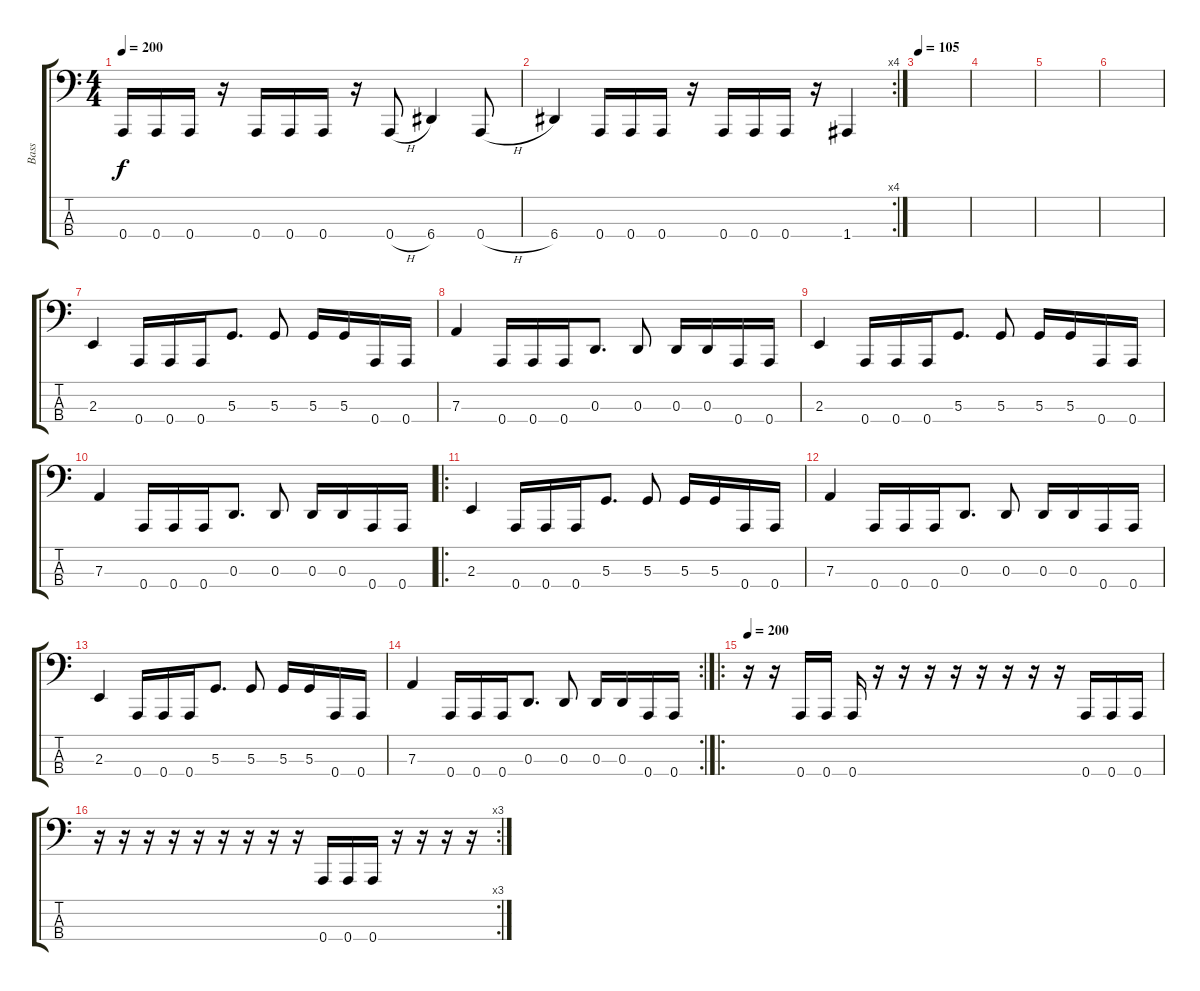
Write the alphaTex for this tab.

\track ("Bass" "Bass") {instrument electricbassfinger}
\staff {score tabs}
\tuning (C2 G1 D1 A0) {hide}
\ts (4 4)
\tempo 200
\clef f4
\ks c
0.4.16{dy f} 0.4.16 0.4.16 r.16 0.4.16 0.4.16 0.4.16 r.16 0.4{h}.8 6.4.4 0.4{h}.8 |
\rc 4
6.4.4 0.4.16 0.4.16 0.4.16 r.16 0.4.16 0.4.16 0.4.16 r.16 1.4.4 |
\tempo 105
|
|
|
|
2.3.4 0.4.16 0.4.16 0.4.16 5.3.8{d} 5.3.8 5.3.16 5.3.16 0.4.16 0.4.16 |
7.3.4 0.4.16 0.4.16 0.4.16 0.3.8{d} 0.3.8 0.3.16 0.3.16 0.4.16 0.4.16 |
2.3.4 0.4.16 0.4.16 0.4.16 5.3.8{d} 5.3.8 5.3.16 5.3.16 0.4.16 0.4.16 |
7.3.4 0.4.16 0.4.16 0.4.16 0.3.8{d} 0.3.8 0.3.16 0.3.16 0.4.16 0.4.16 |
\ro
2.3.4 0.4.16 0.4.16 0.4.16 5.3.8{d} 5.3.8 5.3.16 5.3.16 0.4.16 0.4.16 |
7.3.4 0.4.16 0.4.16 0.4.16 0.3.8{d} 0.3.8 0.3.16 0.3.16 0.4.16 0.4.16 |
2.3.4 0.4.16 0.4.16 0.4.16 5.3.8{d} 5.3.8 5.3.16 5.3.16 0.4.16 0.4.16 |
\rc 2
7.3.4 0.4.16 0.4.16 0.4.16 0.3.8{d} 0.3.8 0.3.16 0.3.16 0.4.16 0.4.16 |
\ro
\tempo 200
r.16 r.16 0.4.16 0.4.16 0.4.16 r.16 r.16 r.16 r.16 r.16 r.16 r.16 r.16 0.4.16 0.4.16 0.4.16 |
\rc 3
r.16 r.16 r.16 r.16 r.16 r.16 r.16 r.16 r.16 0.4.16 0.4.16 0.4.16 r.16 r.16 r.16 r.16
